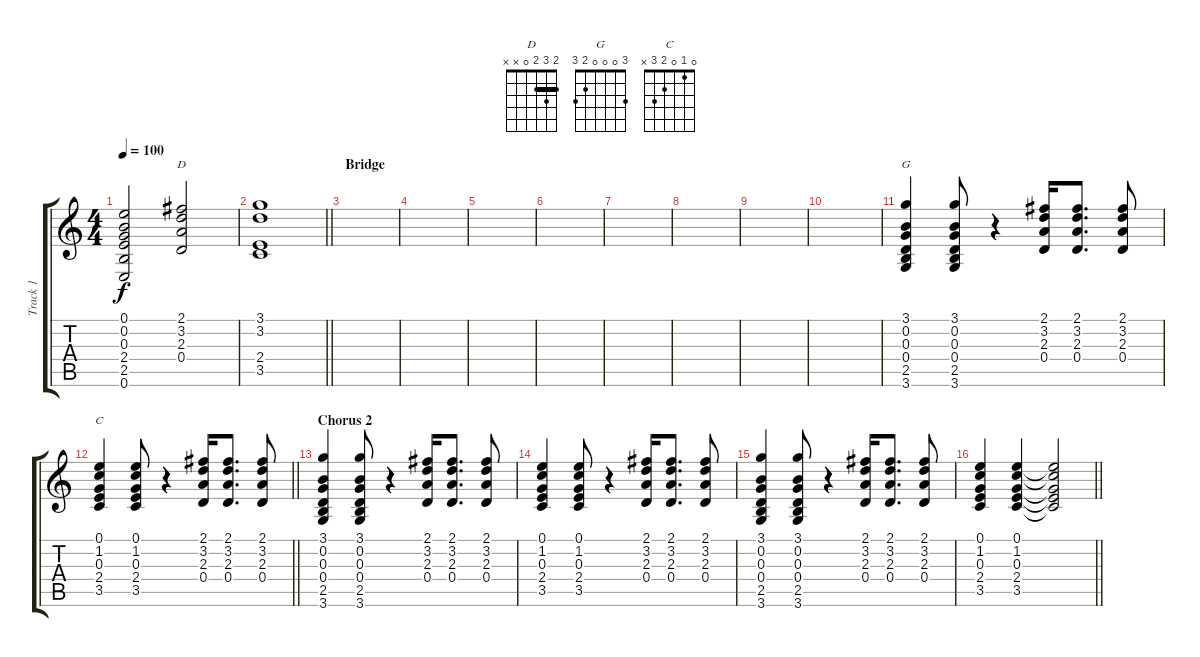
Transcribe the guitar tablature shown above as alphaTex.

\track ("Track 1" "Track 1") {instrument acousticguitarsteel}
\staff {score tabs}
\tuning (E4 B3 G3 D3 A2 E2) {hide}
\chord ("D" 2 3 2 0 x x) {barre 2}
\chord ("G" 3 0 0 0 2 3)
\chord ("C" 0 1 0 2 3 x)
\ts (4 4)
\tempo 100
\clef g2
\ks c
(0.1 0.2 0.3 2.4 2.5 0.6).2{dy f} (2.1 3.2 2.3 0.4).2{ch "D"} |
\barLineRight lightlight
(3.1 3.2 2.4 3.5).1 |
\section ("" "Bridge")
|
|
|
|
|
|
|
|
(3.1 0.2 0.3 0.4 2.5 3.6).4{ch "G"} (3.1 0.2 0.3 0.4 2.5 3.6).8 r.4 (2.1 3.2 2.3 0.4).16 (2.1 3.2 2.3 0.4).8{d} (2.1 3.2 2.3 0.4).8 |
\barLineRight lightlight
(0.1 1.2 0.3 2.4 3.5).4{ch "C"} (0.1 1.2 0.3 2.4 3.5).8 r.4 (2.1 3.2 2.3 0.4).16 (2.1 3.2 2.3 0.4).8{d} (2.1 3.2 2.3 0.4).8 |
\section ("" "Chorus 2")
(3.1 0.2 0.3 0.4 2.5 3.6).4 (3.1 0.2 0.3 0.4 2.5 3.6).8 r.4 (2.1 3.2 2.3 0.4).16 (2.1 3.2 2.3 0.4).8{d} (2.1 3.2 2.3 0.4).8 |
(0.1 1.2 0.3 2.4 3.5).4 (0.1 1.2 0.3 2.4 3.5).8 r.4 (2.1 3.2 2.3 0.4).16 (2.1 3.2 2.3 0.4).8{d} (2.1 3.2 2.3 0.4).8 |
(3.1 0.2 0.3 0.4 2.5 3.6).4 (3.1 0.2 0.3 0.4 2.5 3.6).8 r.4 (2.1 3.2 2.3 0.4).16 (2.1 3.2 2.3 0.4).8{d} (2.1 3.2 2.3 0.4).8 |
\barLineRight lightlight
(0.1 1.2 0.3 2.4 3.5).4 (0.1 1.2 0.3 2.4 3.5).4 (0.1{t} 1.2{t} 0.3{t} 2.4{t} 3.5{t}).2
